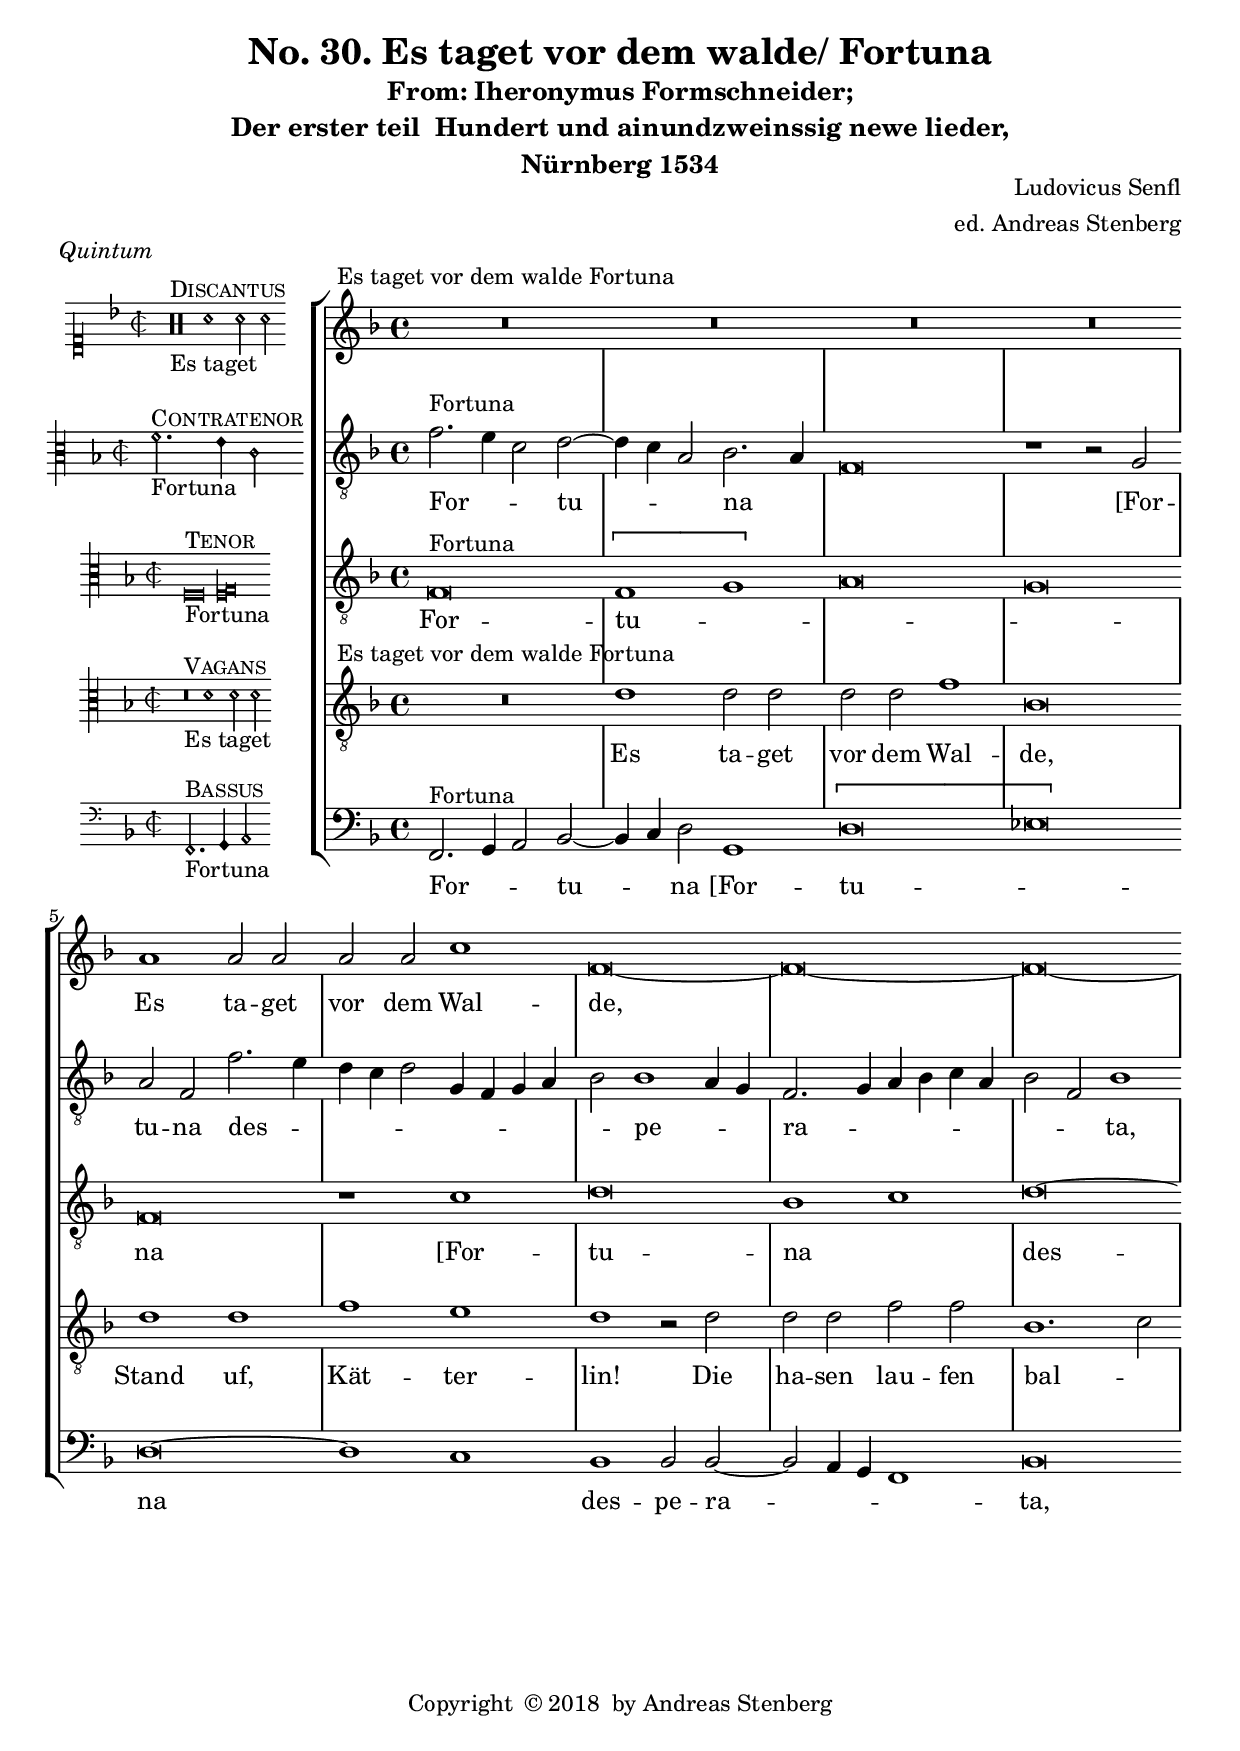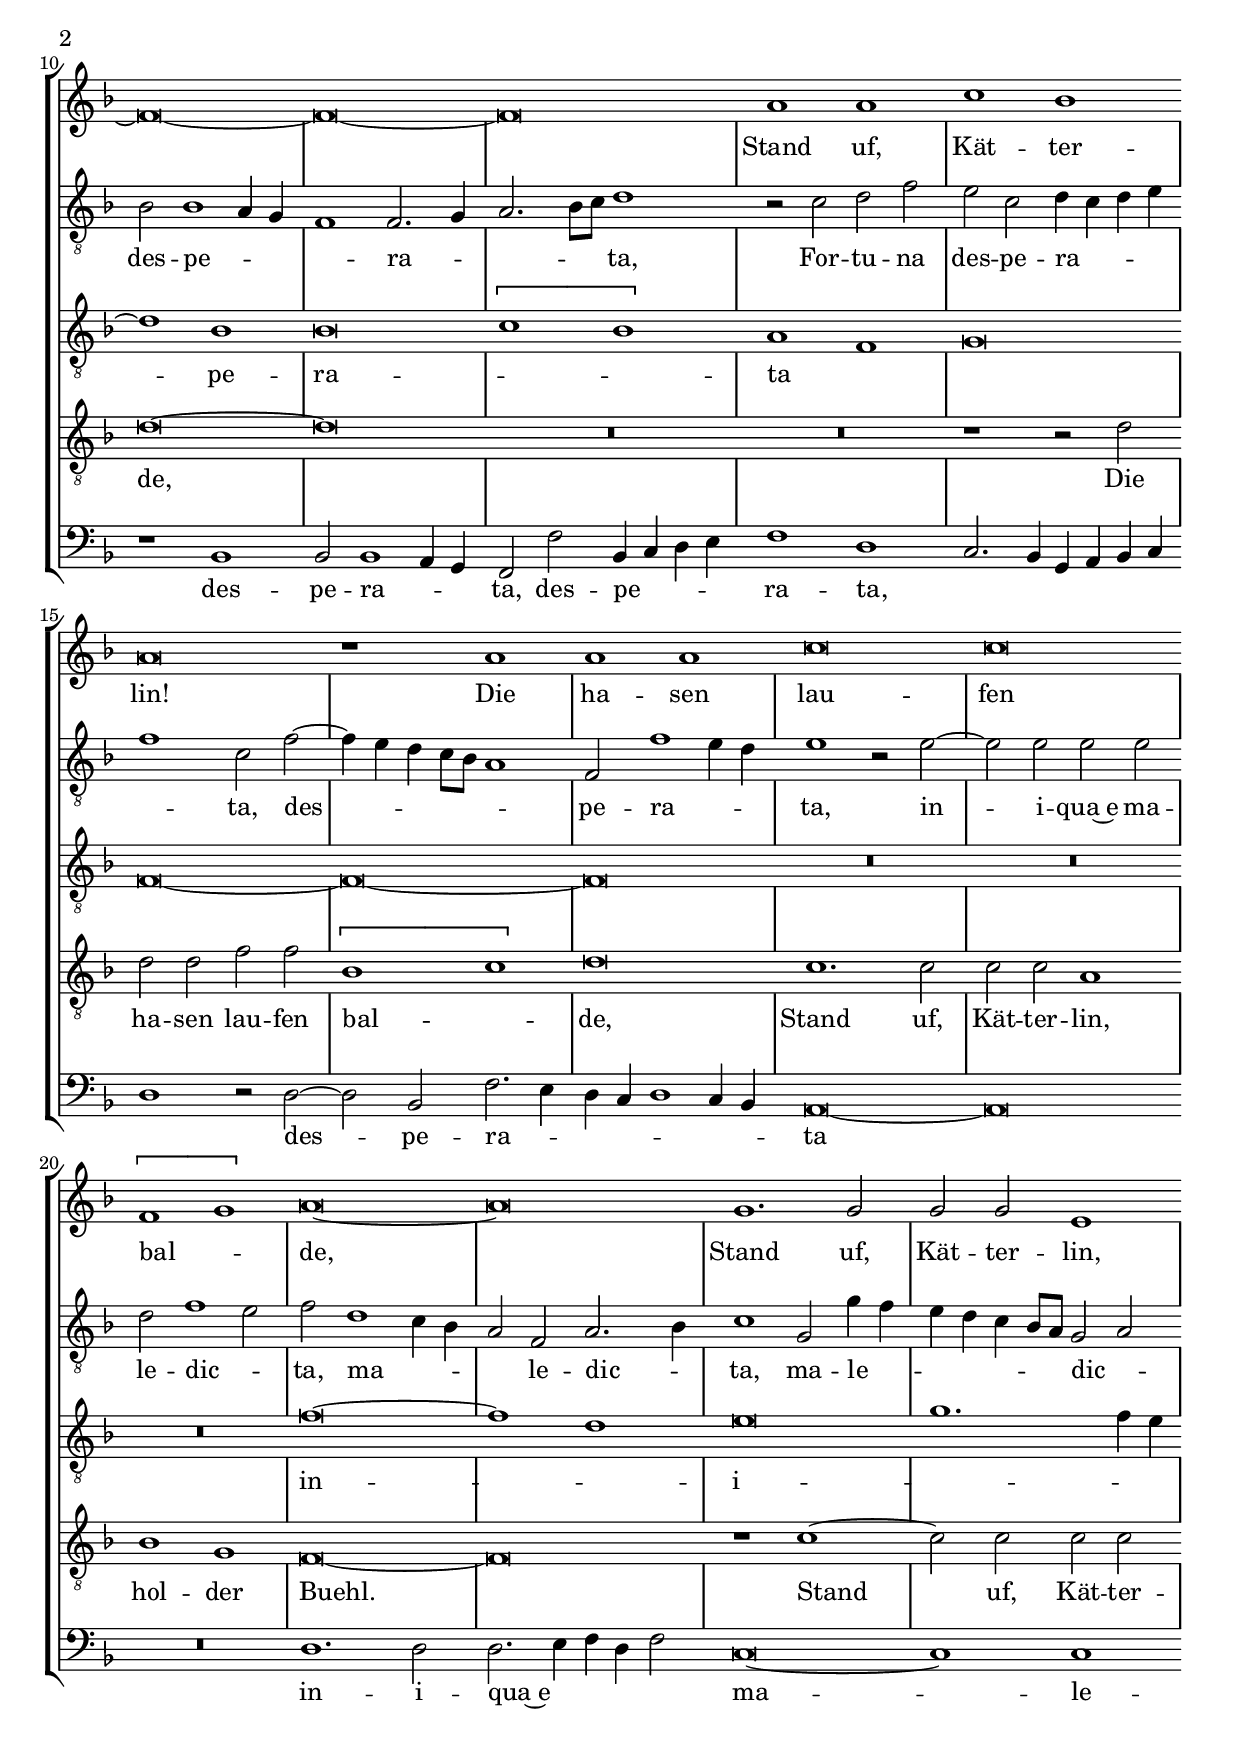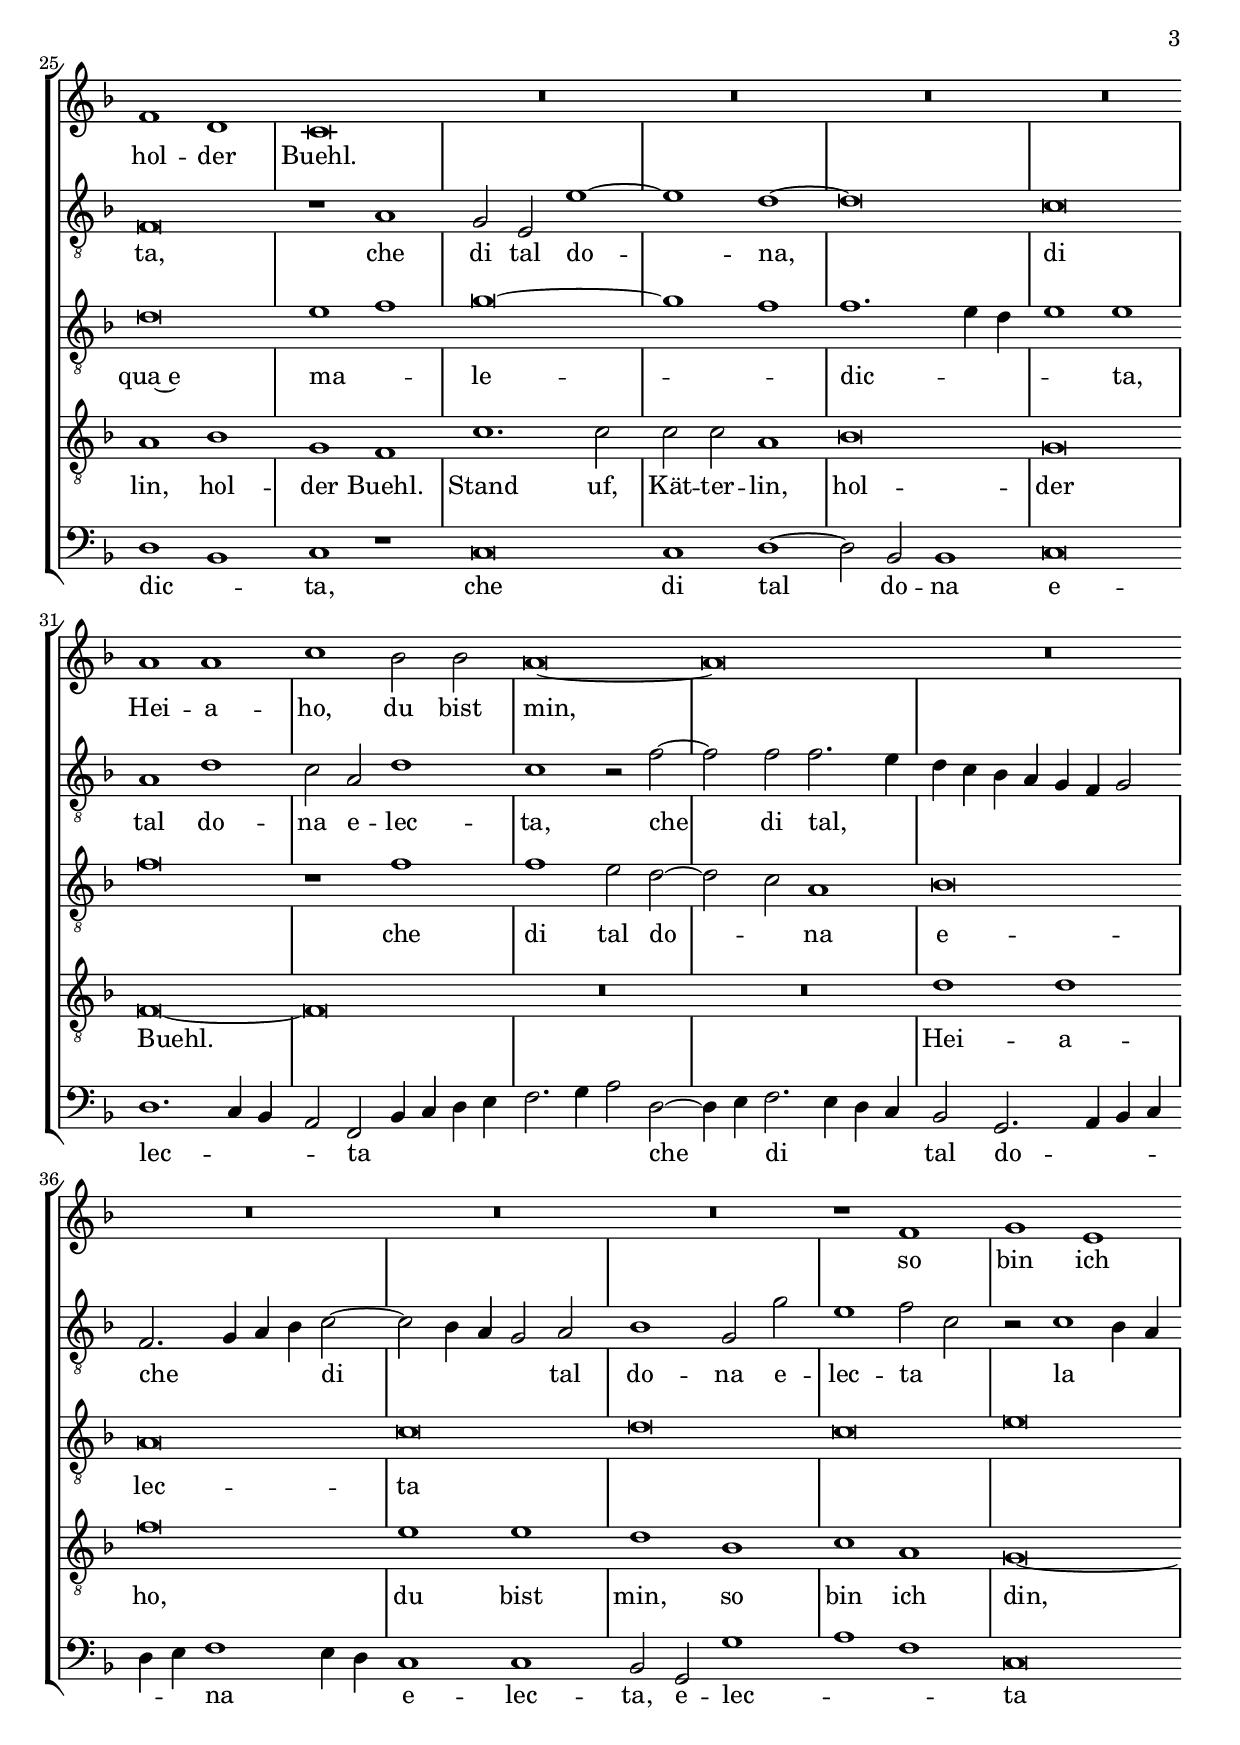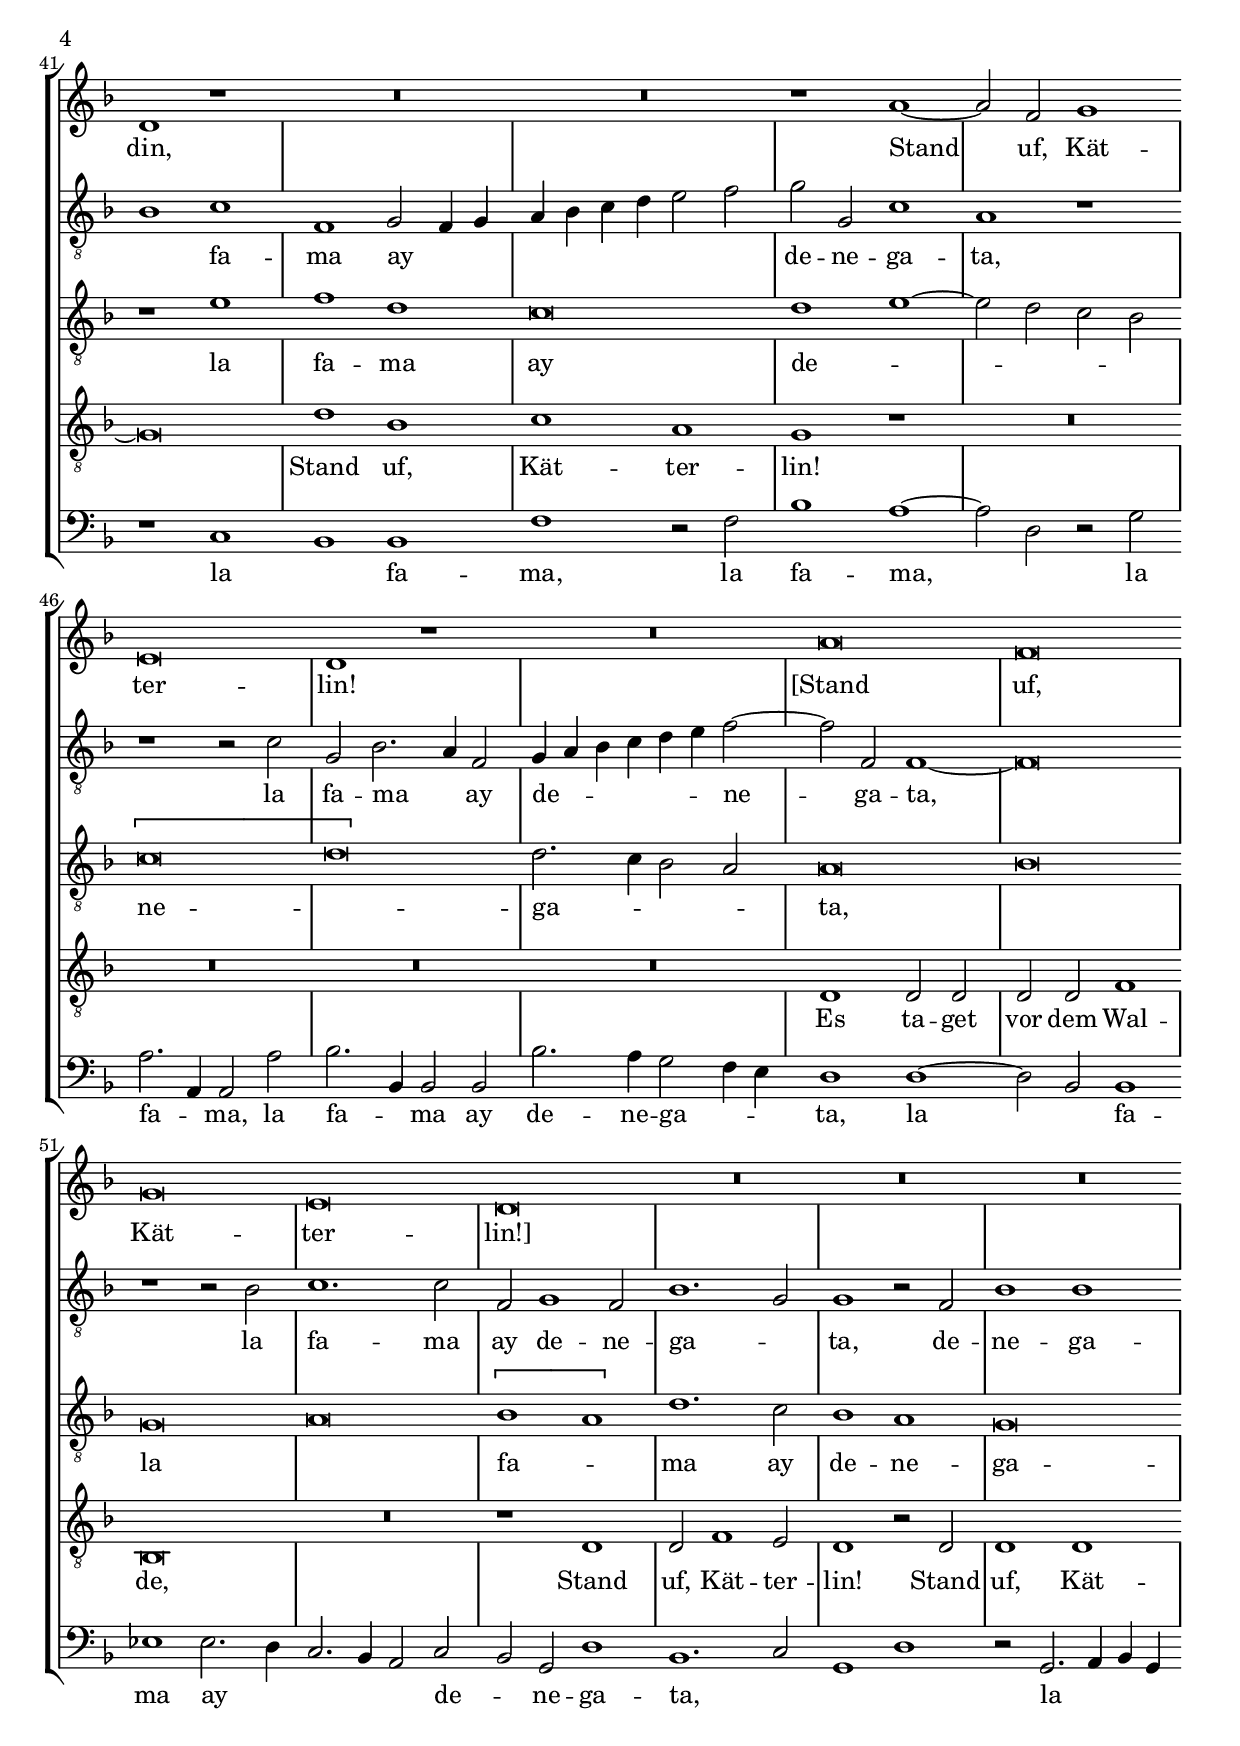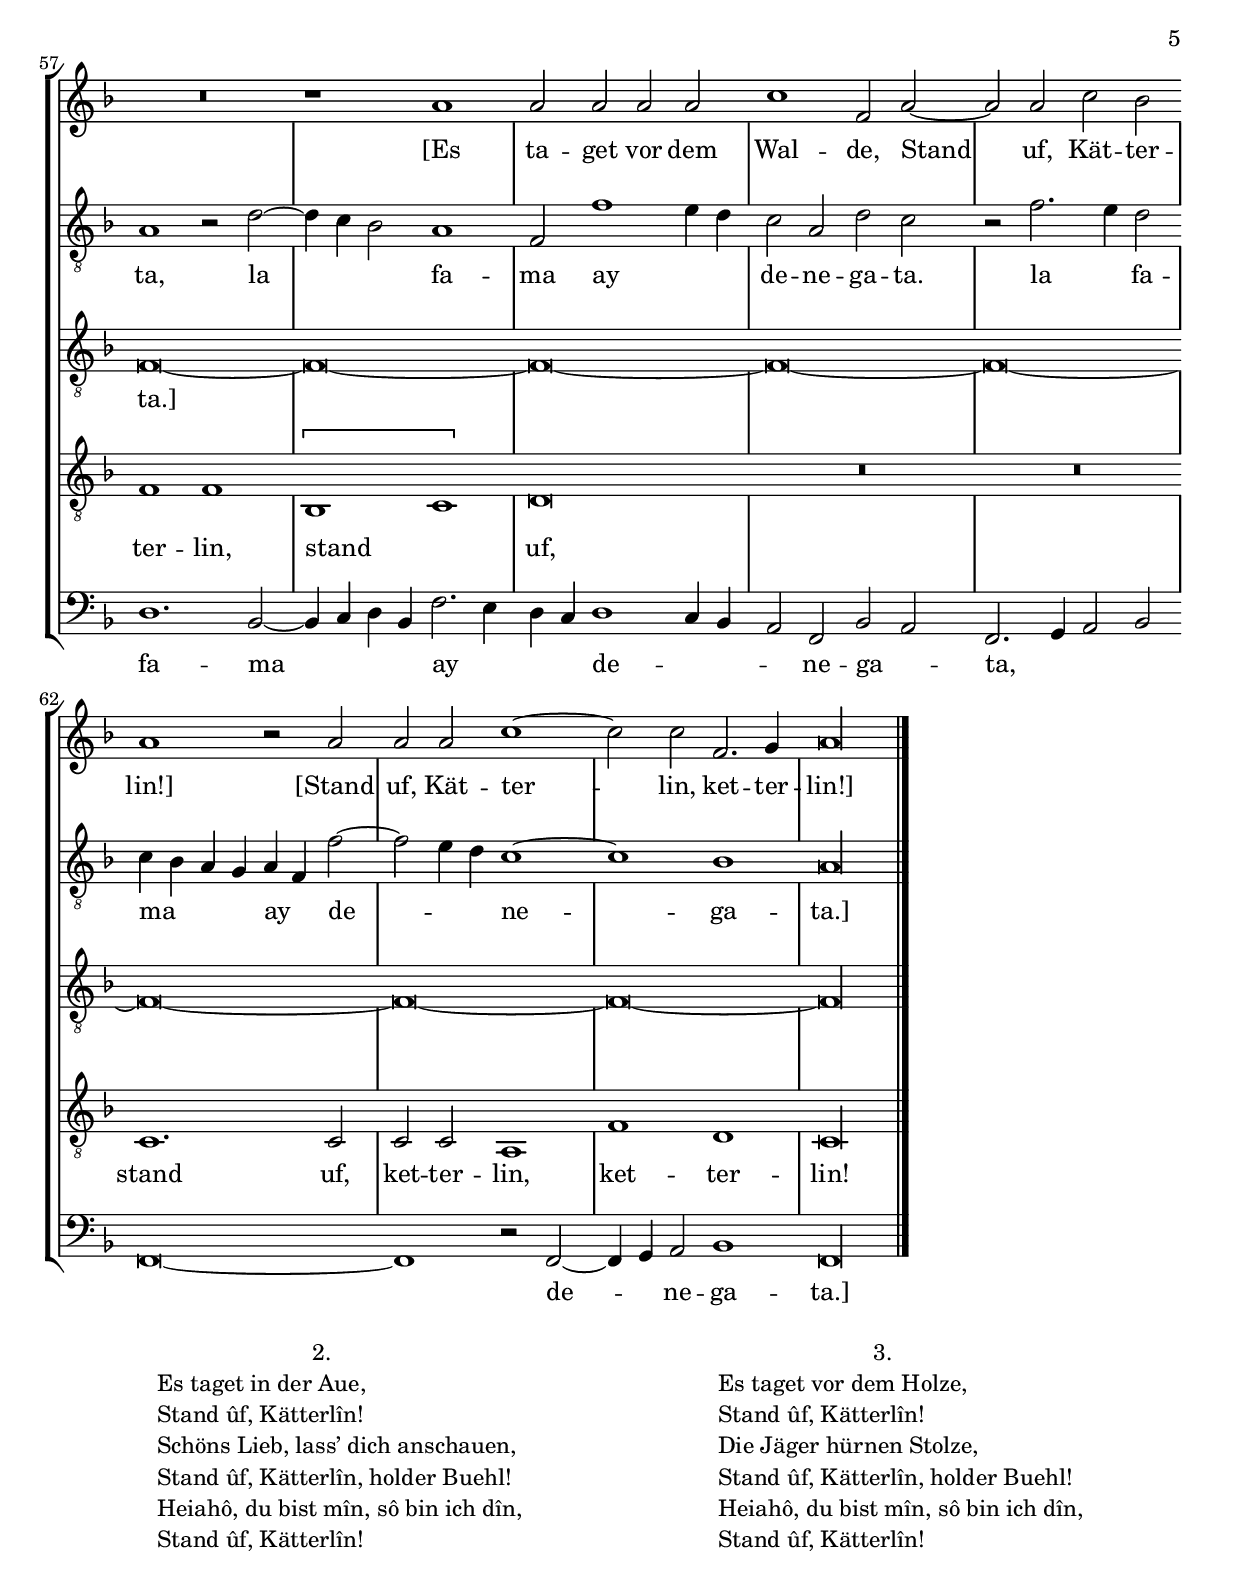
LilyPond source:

\version "2.18.0"
\include "deutsch.ly"
ficta = \once \set suggestAccidentals =##t
\header {
  title = "No. 30. Es taget vor dem walde/ Fortuna"
  subtitle = \markup \center-column { "From: Iheronymus Formschneider;" "Der erster teil  Hundert und ainundzweinssig newe lieder," "Nürnberg 1534" }
  composer = "Ludovicus Senfl"
  arranger = "ed. Andreas Stenberg"
  poet = ""
  meter =""
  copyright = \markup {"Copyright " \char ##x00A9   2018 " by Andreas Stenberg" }
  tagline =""
}
global = {
  \key f \major
}

sopMusic = \relative c'' {

  \set Score.tempoHideNote = ##t
  \tempo 1 = 76
  \time 4/4
  \set Timing.measureLength = #(ly:make-moment 4/2)
  \override Staff.BarLine.transparent = ##t
  R\breve*4 ^"Es taget vor dem walde Fortuna"
  a1 a2 a2
  a2 a2 c1
  f,\breve~
  f\breve~
  f\breve~
  f\breve~
  f\breve~
  f\breve
  a1 a1
  c1 b1
  a\breve
  r1 a1
  a1 a1
  c\breve
  c\breve
  \[f,1( g1)\]
  a\breve~
  a\breve
  g1. g2			%% end of first line in  orig. print
  g2 g2 e1
  f1 d1
  c\breve
  R\breve*4
  a'1 a1
  c1 b2 b2
  a\breve~
  a\breve
  R\breve*4
  r1 f1
  g1 e1
  d1 r1
  R\breve*2
  r1 a'1~
  a2 f2 g1
  e\breve
  d1 r1
  R\breve
  a'\breve
  f\breve
  g\breve
  e\breve
  d\breve
  R\breve*4			%% end of second line (last on first page).
  r1 a'1
  a2 a2 a2 a2
  c1 f,2 a2~
  a2 a2 c2 b2
  a1 r2 a2
  a2 a2 c1~
  c2 c2 f,2. g4
  \cadenzaOn
  a\longa
  \revert Staff.BarLine.transparent
  \bar "||"
}
sopWords = \lyricmode {
Es ta -- get vor dem Wal -- de,
Stand uf, Kät -- ter -- lin!
Die ha -- sen lau -- fen bal -- de,
Stand uf, Kät -- ter -- lin, hol -- der Buehl.

Hei -- a -- ho, du bist min,
so bin ich din,
Stand uf, Kät -- ter -- lin!
[Stand uf, Kät -- ter -- lin!]

[Es ta -- get vor dem Wal -- de,
Stand uf, Kät -- ter -- lin!]
[Stand uf, Kät -- ter -- lin, ket -- ter -- lin!]
}
altoMusic = \relative c' {
  \clef "treble_8"
  \override Staff.BarLine.transparent = ##t
  f2.(^"Fortuna" e4 c2) d2~(
  d4 c4 a2) b2.( a4
  f\breve)
  r1 r2 g2
  a2 f2 f'2.( e4
  d4 c4 d2 g,4 f4 g4 a4
  b2) b1( a4 g4)				%% end of first line in orig.
  f2.( g4 a4 b4 c4 a4
  b2 f2) b1
  b2 b1( a4 g4
  f1) f2.( g4
  a2. b8 c8) d1
  r2 c2 d2 f2
  e2 c2 d4( c4 d4 e4			%% end of second line (last on first page).
  f1) c2 f2~(
  f4 e4 d4 c8 b8 a1)
  f2 f'1( e4 d4)
  e1 r2 e2~
  e2 e2 e2 e2
  d2 f1( e2)
  f2 d1( c4 b4
  a2) f2 a2.( b4)
  c1					%% end of third line (first on second page).
  g2 g'4( f4
  e4 d4 c4 b8 a8) g2( a2)
  f\breve
  r1 a1
  g2 e2 e'1~
  e1 d1~
  d\breve
  c\breve
  a1 d1
  c2 a2 d1
  c1 r2 f2~
  f2 f2 f2.( e4
  d4 c4 b4 a4				%% end of fourth line
  g4 f4 g2)
  f2.( g4 a4 b4) c2~(
  c2 b4 a4 g2) a2
  b1 g2 g'2
  e1 f2( c2)
  r2 c1( b4 a4
  b1) c1
  f,1 g2( f4 g4
  a4 b4 c4 d4			%% end of fifthline (last on second page).
  e2 f2)
  g2 g,2 c1
  a1 r1
  r1 r2 c2
  g2 b2.( a4) f2
  g4( a4 b4 c4 d4 e4) f2~
  f2 f,2 f1~
  f\breve
  r1 r2 b2
  c1. c2
  f,2 g1 f2
  b1.( g2)
  g1				%% end of sixth line
  r2 f2
  b1 b1
  a1 r2 d2~(
  d4 c4 b2) a1
  f2 f'1( e4 d4)
  c2 a2 d2 c2
  r2 f2.( e4) d2
  c4( b4 a4 g4) a4( f4) f'2~(
  f2 e4 d4) c1~
  c1 b1
  \cadenzaOn
  a\longa
  \revert Staff.BarLine.transparent
}
altoWords = \lyricmode {
  For -- tu -- na
[For -- tu -- na des -- pe -- ra -- ta,
des -- pe -- ra -- ta,
For -- tu -- na des -- pe -- ra -- ta,
des -- pe -- ra -- ta,
in -- i -- qua~e ma -- le -- dic -- ta,
ma -- le -- dic -- ta,
ma -- le -- dic -- ta,
che di tal do -- na,
di tal do -- na e -- lec -- ta,
che di tal,
che di tal do -- na e -- lec -- ta
la fa -- ma ay de -- ne -- ga -- ta,
la fa -- ma ay de -- ne -- ga -- ta,
la fa -- ma ay de -- ne -- ga -- ta,
de -- ne -- ga -- ta,
la fa -- ma ay de -- ne -- ga -- ta.
la fa -- ma ay de -- ne -- ga -- ta.]
}
tenorMusic = \relative c' {
  \clef "G_8"
  \override Staff.BarLine.transparent = ##t
  f,\breve^"Fortuna"
  \[f1( g1\]
  a\breve
  g\breve)
  f\breve
  r1 c'1
  d\breve
  b1( c1)
  d\breve~
  d1 b1
  b\breve(
  \[c1 b1)\]
  a1( f1
  g\breve
  f\breve~
  f\breve~
  f\breve)
  R\breve*3
  f'\breve~(
  f1 d1)				%% end of first line in orig.
  e\breve(
  g1. f4 e4)
  d\breve
  e1( f1)
  g\breve~(
  g1 f1)
  f1.( e4 d4
  e1) e1(
  f\breve)
  r1 f1
  f1 e2 d2~(
  d2 c2) a1
  b\breve
  a\breve
  c\breve(
  d\breve
  c\breve
  e\breve)
  r1 e1
  f1 d1				%% end of second line
  c\breve
  d1( e1~
  e2 d2 c2 b2)
  \[c\breve(
  d\breve)\]
  d2.( c4 b2 a2)
  a\breve(
  b\breve)
  g\breve(
  a\breve)
  \[b1( a1)\]
  d1. c2
  b1 a1
  g\breve
  \repeat unfold 8 { f\breve~ }
  f\longa
  \revert Staff.BarLine.transparent
}
tenorWords = \lyricmode {
  For -- tu -- na
[For -- tu -- na des -- pe -- ra -- ta
in -- i -- qua~e ma -- le -- dic -- ta,
che di tal do -- na e -- lec -- ta
la fa -- ma ay de -- ne -- ga -- ta,
la fa -- ma ay de -- ne -- ga -- ta.]
}
tenorIIMusic = \relative c' {
  \clef "G_8"
  \override Staff.BarLine.transparent = ##t
  R\breve^"Es taget vor dem walde Fortuna"
  d1 d2 d2
  d2 d2 f1
  b,\breve
  d1 d1
  f1 e1
  d1 r2 d2
  d2 d2 f2 f2
  b,1.( c2)
  d\breve~
  d\breve
  R\breve*2
  r1 r2 d2
  d2 d2 f2 f2			%% end of first line in orig.
  \[b,1( c1)\]
  d\breve
  c1. c2
  c2 c2 a1
  b1 g1
  f\breve~
  f\breve
  r1 c'1~
  c2 c2 c2 c2
  a1 b1
  g1 f1
  c'1. c2
  c2 c2 a1
  b\breve
  g\breve
  f\breve~
  f\breve
  R\breve*2			%% end of second line (last on first page).
  d'1 d1
  f\breve
  e1 e1
  d1 b1
  c1 a1
  g\breve~
  g\breve
  d'1 b1
  c1 a1
  g1 r1
  R\breve*4
  d1 d2 d2
  d2 d2 f1
  b,\breve
  R\breve
  r1 d1
  d2 f1 e2			%% end of third line (first on second line):
  d1 r2 d2
  d1 d1
  f1 f1
  \[b,1( c1)\]
  d\breve
  R\breve*2
  c1. c2
  c2 c2 a1
  f'1 d1
  c\longa
  \revert Staff.BarLine.transparent
  \bar "|."
}
tenorIIWords = \lyricmode {
Es ta -- get vor dem Wal -- de,
Stand uf, Kät -- ter -- lin!
Die ha -- sen lau -- fen bal -- de,
Die ha -- sen lau -- fen bal -- de,
Stand uf, Kät -- ter -- lin, hol -- der Buehl.
Stand uf, Kät -- ter -- lin, hol -- der Buehl.
Stand uf, Kät -- ter -- lin, hol -- der Buehl.

Hei -- a -- ho, du bist min,
so bin ich din,
Stand uf, Kät -- ter -- lin!

Es ta -- get vor dem Wal -- de,
Stand uf, Kät -- ter -- lin!
Stand uf, Kät -- ter -- lin,
stand uf,
stand uf, ket -- ter -- lin,
ket -- ter -- lin!
}
bassMusic = \relative c {
  \override Staff.BarLine.transparent = ##t
  f,2.(^"Fortuna" g4 a2) b2~(
  b4 c4) d2 g,1
  \[d'\breve(
  es\breve)\]
  d\breve~(
  d1 c1)
  b1 b2 b2~(
  b2 a4 g4 f1)
  b\breve
  r1 b1
  b2 b1( a4 g4)
  f2			%% end of first line in orig.
  f'2 b,4( c4 d4 e4)
  f1 d1(
  c2. b4 g4 a4 b4 c4
  d1) r2 d2~
  d2 b2 f'2.( e4
  d4 c4 d1 c4 b4)
  a\breve~
  a\breve
  R\breve
  d1. d2
  d2.( e4 f4 d4 f2)	%% end of second line (last on first page).
  c\breve~
  c1 c1
  d1( b1)
  c1 r1
  c\breve
  c1 d1~
  d2 b2 b1
  c\breve
  d1.( c4 b4
  a2) f2( b4 c4 d4  e4
  f2. g4 a2) d,2~(
  d4 e4) f2.( e4 d4 c4)	%% end of third line (first on second page).
  b2 g2.( a4 b4 c4
  d4 e4) f1( e4 d4)
  c1 c1
  b2 g2 g'1(
  a1 f1)
  c\breve
  r1 c1(
  b1) b1
  f'1 r2 f2
  b1 a1~(
  a2 d,2) r2 g2
  a2.( a,4) a2		%% end of fourth line
  a'2
  b2.( b,4) b2 b2
  b'2. a4 g2( f4 e4)
  d1 d1~(
  d2 b2) b1
  es1 es2.( d4
  c2. b4 a2) c2(
  b2) g2 d'1
  b1.( c2
  g1 d'1)		%% end of fifth line (last on second page).
  r2 g,2.( a4 b4 g4)
  d'1. b2~(
  b4 c4 d4 b4) f'2.( e4
  d4 c4) d1( c4 b4
  a2) f2 b2( a2)		%% last note missing in print but emended there by hand.
  f2.( g4 a2 b2
  f\breve~
  f1) r2 f2~(
  f4 g4) a2 b1
  \cadenzaOn
  f\longa	%5 last note is a\longa in orig.
  \revert Staff.BarLine.transparent
}
bassWords = \lyricmode {
  For -- tu -- na
[For -- tu -- na des -- pe -- ra -- ta,
des -- pe -- ra -- ta,
des -- pe -- ra -- ta,
des -- pe -- ra -- ta
in -- i -- qua~e ma -- le -- dic -- ta,
che di tal do -- na e -- lec -- ta
che di tal do -- na e -- lec -- ta,
e -- lec -- ta
la fa -- ma,
la fa -- ma,
la fa -- ma,
la fa -- ma ay de -- ne -- ga -- ta,
la fa -- ma ay de -- ne -- ga -- ta,
la fa -- ma ay de -- ne -- ga -- ta,
de -- ne -- ga -- ta.]
}
incipitDiscantus = \markup {
  \score {
    {
      %      \set Staff.instrumentName = #"Tenor "
      \override NoteHead.style = #'neomensural
      \override Rest.style = #'neomensural
      \override Staff.TimeSignature.style = #'mensural
      \cadenzaOn
      \clef "petrucci-c1"
      \key f \major
      \time 2/2

      r\maxima ^\markup { \smallCaps"Discantus"} _"Es taget"
      a'1 a'2 a'2
    }
    \layout {
      \context {
        \Voice
        \remove "Ligature_bracket_engraver"
        \consists "Mensural_ligature_engraver"
      }
      line-width = 4.5\cm
    }
  }
}


incipitAltus = \markup {
  \score {
    {
      %      \set Staff.instrumentName = #"Tenor "
      \override NoteHead.style = #'neomensural
      \override Rest.style = #'neomensural
      \override Staff.TimeSignature.style = #'mensural
      \cadenzaOn
      \clef "petrucci-c3"
      \key f \major
      \time 2/2
      f'2. ^\markup \smallCaps"Contratenor" _"Fortuna"
      e'4 c'2
    }
    \layout {
      \context {
        \Voice
        \remove "Ligature_bracket_engraver"
        \consists "Mensural_ligature_engraver"
      }
      line-width = 4.5\cm
    }
  }
}


incipitTenor = \markup {
  \score {
    {
      %      \set Staff.instrumentName = #"Tenor "
      \override NoteHead.style = #'neomensural
      \override Rest.style = #'neomensural
      \override Staff.TimeSignature.style = #'mensural
      \cadenzaOn
      \clef "petrucci-c3"
      \key f \major
      \time 2/2
      f\breve^\markup \smallCaps"Tenor" _"Fortuna"
      \[f1 g1\]
    }
    \layout {
      \context {
        \Voice
        \remove "Ligature_bracket_engraver"
        \consists "Mensural_ligature_engraver"
      }
      line-width = 5.0\cm
    }
  }
}

incipitTenorII = \markup {
  \score {
    {
      %      \set Staff.instrumentName = #"Tenor "
      \override NoteHead.style = #'neomensural
      \override Rest.style = #'neomensural
      \override Staff.TimeSignature.style = #'mensural
      \cadenzaOn
      \clef "petrucci-c3"
      \key f  \major
      \time 2/2
      r\breve^\markup \smallCaps"Vagans"_"Es taget"
      d'1 d'2 d'2
    }
    \layout {
      \context {
        \Voice
        \remove "Ligature_bracket_engraver"
        \consists "Mensural_ligature_engraver"
      }
      line-width = 5.0\cm
    }
  }
}

#(append! supported-clefs '(("mensural-f3" . ("clefs.mensural.f" 0 0))))

incipitBassus = \markup {
  \score {
    {
      %      \set Staff.instrumentName = #"Tenor "
      \override NoteHead.style = #'neomensural
      \override Rest.style = #'neomensural
      \override Staff.TimeSignature.style = #'mensural
      \cadenzaOn
      \clef "mensural-f"
      \key f \major
      \time 2/2
      f,2.^\markup \smallCaps"Bassus"_"Fortuna"
      g,4 a,2
    }
    \layout {
      \context {
        \Voice
        \remove "Ligature_bracket_engraver"
        \consists "Mensural_ligature_engraver"
      }
      line-width = 4.5\cm
    }
  }
}


\score {
  <<
    \new StaffGroup \with {
      \override VerticalAxisGroup.staff-staff-spacing = #'((basic-distance . 12))
    } <<
      \new Staff = treble <<
        \set Staff.instrumentName = \incipitDiscantus
        \new Voice = "sopranos" {
          \set  Staff.midiInstrument ="choir aahs"
          %	\voiceOne
          << \global \sopMusic >>
        }
      >>
      \new Lyrics = sopranos { s1 }

      \new Staff = "medius" <<
        \set Staff.instrumentName = \incipitAltus

        \new Voice = "altos" {
          %	\voiceTwo
          \set  Staff.midiInstrument ="choir aahs"
          << \global \altoMusic >>
        }
      >>

      \new Lyrics = "altos" { s1 }
      \new Staff = tenors <<
        \set Staff.instrumentName = \incipitTenor

        \clef "treble"
        \new Voice = "tenors" {
          \set  Staff.midiInstrument ="choir aahs"
          %	\voiceOne
          << \global \tenorMusic >>
        }
      >>
      \new Lyrics = "tenors" { s1 }

\new Staff = tenors_II <<
        \set Staff.instrumentName = \incipitTenorII

        \clef "treble"
        \new Voice = "tenorsII" {
          \set  Staff.midiInstrument ="choir aahs"
          %	\voiceOne
          << \global \tenorIIMusic >>
        }
      >>
      \new Lyrics = "tenorsII" { s1 }

      \new Staff ="basses" {
        \set Staff.instrumentName = \incipitBassus

        \new Voice = "basses" {
          \set  Staff.midiInstrument ="choir aahs"
          \clef "bass"
          %	\voiceTwo
          << \global \bassMusic >>
        }
      }
    >>
    \new Lyrics = basses { s1 }

    \context Lyrics = sopranos \lyricsto sopranos \sopWords
    \context Lyrics = altos \lyricsto altos \altoWords
    \context Lyrics = tenors \lyricsto tenors \tenorWords
    \context Lyrics = tenorsII \lyricsto tenorsII \tenorIIWords
    \context Lyrics = basses \lyricsto basses \bassWords
  >>
  \layout {
    \context {
      \Score
      % no bars in staves
      %      \override BarLine.transparent = ##t

    }
    % the next three instructions keep the lyrics between the bar lines
    \context {
      \Lyrics
      \consists "Bar_engraver"
      \override BarLine.transparent = ##t
    }
    \context {
      \StaffGroup
      \consists "Separating_line_group_engraver"
    }
    \context {
      \Voice
      % no slurs
      \override Slur.transparent = ##t
      % Comment in the below "\remove" command to allow line
      % breaking also at those barlines where a note overlaps
      % into the next bar.  The command is commented out in this
      % short example score, but especially for large scores, you
      % will typically yield better line breaking and thus improve
      % overall spacing if you comment in the following command.
      %\remove "Forbid_line_break_engraver"
    }
    indent = 4.5\cm
  }
  \header {
    piece = \markup \italic "Quintum"
  }
}
\score {
  <<
    \new StaffGroup <<
      \new Staff = treble <<
        \set Staff.instrumentName = \incipitDiscantus
        \new Voice = "sopranos" {
          \set  Staff.midiInstrument ="choir aahs"
          %	\voiceOne
          << \global \sopMusic >>
        }
      >>
      \new Lyrics = sopranos { s1 }

      \new Staff = "medius" <<
        \set Staff.instrumentName = \incipitAltus

        \new Voice = "altos" {
          %	\voiceTwo
          \set  Staff.midiInstrument ="choir aahs"
          << \global \altoMusic >>
        }
      >>

      \new Lyrics = "altos" { s1 }
      \new Staff = tenors <<
        \set Staff.instrumentName = \incipitTenor

        \clef "treble"
        \new Voice = "tenors" {
          \set  Staff.midiInstrument ="choir aahs"
          %	\voiceOne
          << \global \tenorMusic >>
        }
      >>
      \new Lyrics = "tenors" { s1 }
      \new Staff = tenors <<
        \set Staff.instrumentName = \incipitTenor

        \clef "treble"

        \new Voice = "tenorsII" {
          \set  Staff.midiInstrument ="choir aahs"
          %	\voiceOne
          << \global \tenorIIMusic >>
        }
      >>
      \new Lyrics = "tenors" { s1 }

      \new Staff ="basses" {
        \set Staff.instrumentName = \incipitBassus

        \new Voice = "basses" {
          \set  Staff.midiInstrument ="choir aahs"
          \clef "G_8"
          %	\voiceTwo
          << \global \bassMusic >>
        }
      }
    >>
    \new Lyrics = basses { s1 }

    \context Lyrics = sopranos \lyricsto sopranos \sopWords
    \context Lyrics = altos \lyricsto altos \altoWords
    \context Lyrics = tenors \lyricsto tenors \tenorWords
    \context Lyrics = tenorsII \lyricsto tenorsII \tenorIIWords
    \context Lyrics = basses \lyricsto basses \bassWords
  >>
  \midi {}
}

\markup {
  \column {
    \fill-line {
      ""
      {
        \column {
          \left-align {
            \line { \hspace #'15 "2." }
           \justify-string #"Es taget in der Aue,

Stand ûf, Kätterlîn!

Schöns Lieb, lass’ dich anschauen,

Stand ûf, Kätterlîn, holder Buehl!

Heiahô, du bist mîn, sô bin ich dîn,

Stand ûf, Kätterlîn!"
          }
        }
      }
      ""
      {
        \column {
          \left-align {
            \line { \hspace #'15 "3." }
            \justify-string #"Es taget vor dem Holze,

Stand ûf, Kätterlîn!

Die Jäger hürnen Stolze,

Stand ûf, Kätterlîn, holder Buehl!

Heiahô, du bist mîn, sô bin ich dîn,

Stand ûf, Kätterlîn!"
          }
        }
      }
      ""
    }
  }
}
\paper {
  ragged-bottom = ##t
  ragged-last-bottom = ##t
  ragged-last = ##t
}

%{
convert-ly.py (GNU LilyPond) 2.18.2  convert-ly.py: Processing `'...
Applying conversion: 2.15.7, 2.15.9, 2.15.10, 2.15.16, 2.15.17,
2.15.18, 2.15.19, 2.15.20, 2.15.25, 2.15.32, 2.15.39, 2.15.40,
2.15.42, 2.15.43, 2.16.0, 2.17.0, 2.17.4, 2.17.5, 2.17.6, 2.17.11,
2.17.14, 2.17.15, 2.17.18, 2.17.19, 2.17.20, 2.17.25, 2.17.27,
2.17.29, 2.17.97, 2.18.0
%}
